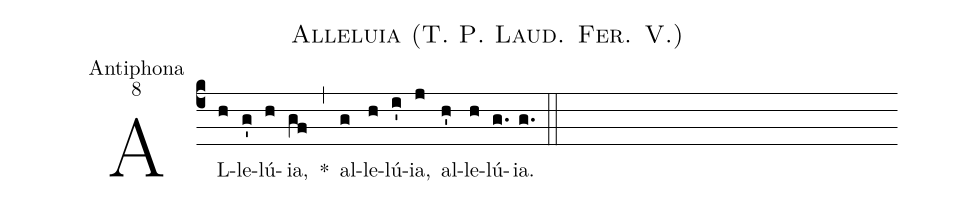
name:Alleluia (T. P. Laud. Fer. V.);
office-part:Antiphona;
mode:8;
%%
(c4) AL(h)le(g')lú(h)ia,(gf) *(,) al(g)le(h)lú(i')ia,(j) al(h')le(h)lú(g.)ia.(g.) (::)
